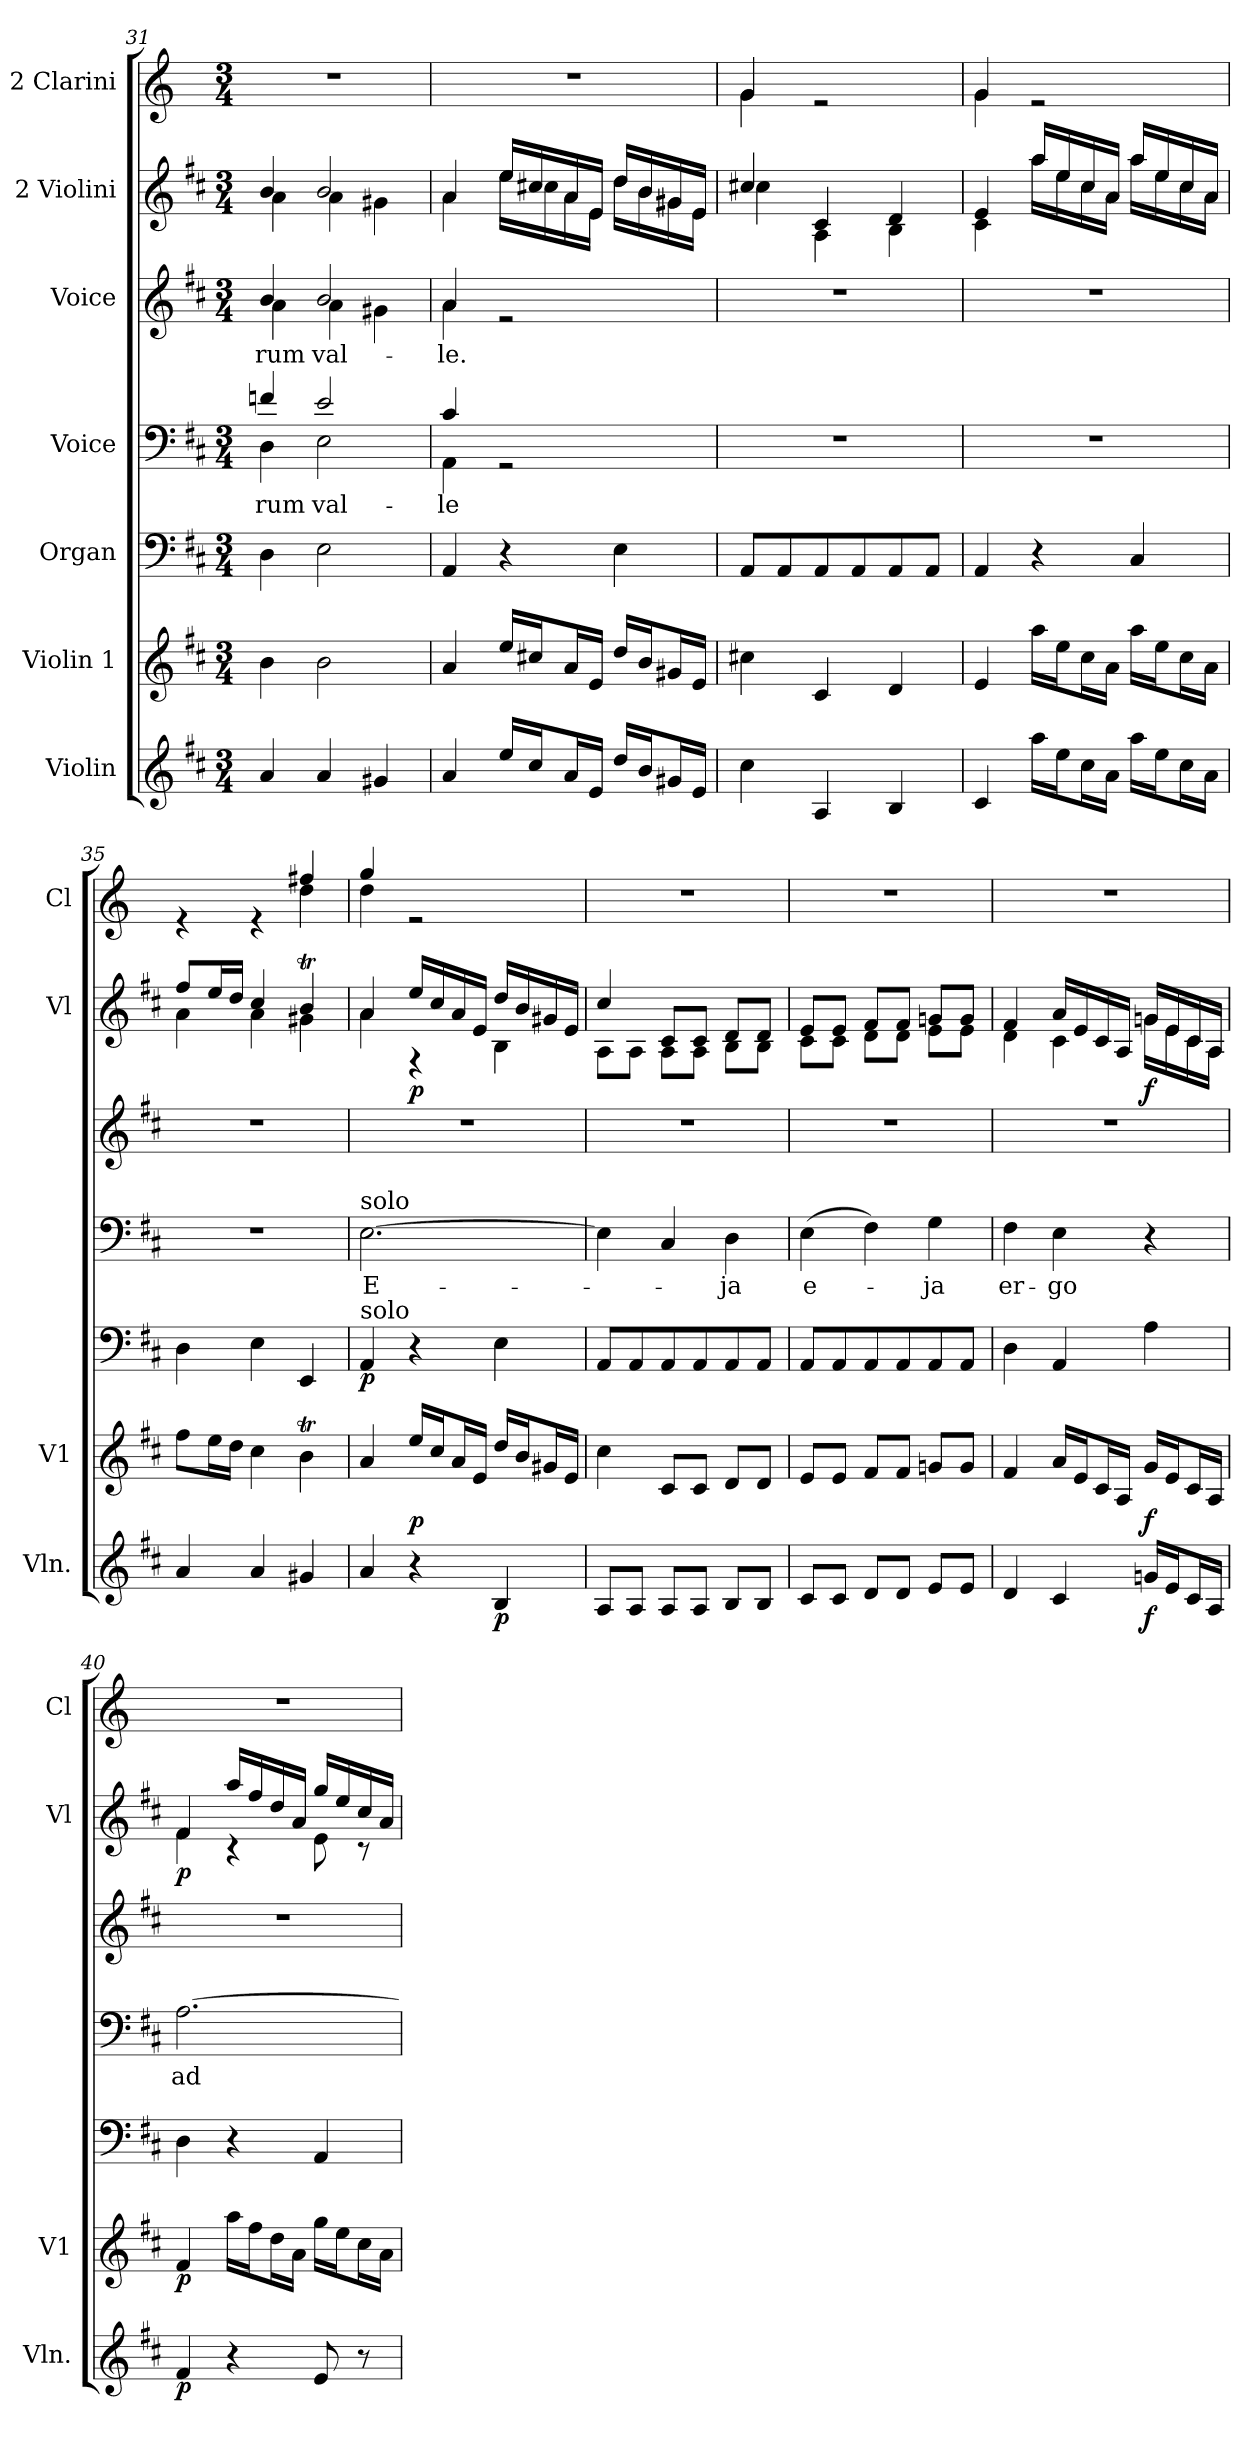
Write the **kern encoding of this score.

**kern	**dynam	**kern	**dynam	**kern	**dynam	**kern	**text	**kern	**text	**kern	**dynam	**kern
*part7	*part7	*part6	*part6	*part5	*part5	*part4	*part4	*part3	*part3	*part2	*part2	*part1
*staff7	*staff7	*staff6	*staff6	*staff5	*staff5	*staff4	*staff4	*staff3	*staff3	*staff2	*staff2	*staff1
*I"Violin	*	*I"Violin 1	*	*I"Organ	*	*I"Voice	*	*I"Voice	*	*I"2 Violini	*	*I"2 Clarini
*I'Vln.	*	*I'V1	*	*	*	*	*	*	*	*I'Vl	*	*I'Cl
*clefG2	*	*clefG2	*	*clefF4	*	*clefF4	*	*clefG2	*	*clefG2	*	*clefG2
*	*	*	*	*	*	*	*	*	*	*	*	*ITrd-1c-2
*k[f#c#]	*	*k[f#c#]	*	*k[f#c#]	*	*k[f#c#]	*	*k[f#c#]	*	*k[f#c#]	*	*k[f#c#]
*M3/4	*	*M3/4	*	*M3/4	*	*M3/4	*	*M3/4	*	*M3/4	*	*M3/4
=31	=31	=31	=31	=31	=31	=31	=31	=31	=31	=31	=31	=31
!	!	!	!	!	!	!	!LO:LY:b	!	!LO:LY:b	!	!	!
*	*	*	*	*	*	*^	*	*^	*	*^	*	*
4a/	.	4b\	.	4D\	.	4fn/	4D\	-rum	4b/	4a\	-rum	4b/	4a\	.	2.r
!	!	!	!	!	!	!	!	!LO:LY:b	!	!	!LO:LY:b	!	!	!	!
4a/	.	2b\	.	2E\	.	2e/	2E\	val-	2b/	4a\	val-	2b/	4a\	.	.
4g#X/	.	.	.	.	.	.	.	.	.	4g#X\	.	.	4g#X\	.	.
=32	=32	=32	=32	=32	=32	=32	=32	=32	=32	=32	=32	=32	=32	=32	=32
!	!	!	!	!	!	!	!	!LO:LY:b	!	!	!LO:LY:b	!	!	!	!
4a/	.	4a/	.	4AA/	.	4c#/	4AA\	-le	4a/	4a\	-le.	4a/	4a\	.	2.r
16ee/LL	.	16ee/LL	.	4r	.	2rGG	2ryy	.	2re	2ryy	.	16ee/LL	16ee\LL	.	.
16cc#/J	.	16cc#X/J	.	.	.	.	.	.	.	.	.	16cc#X/	16cc#\	.	.
16a/L	.	16a/L	.	.	.	.	.	.	.	.	.	16a/	16a\	.	.
16e/JJ	.	16e/JJ	.	.	.	.	.	.	.	.	.	16e/JJ	16e\JJ	.	.
16dd/LL	.	16dd/LL	.	4E\	.	.	.	.	.	.	.	16dd/LL	16dd\LL	.	.
16b/J	.	16b/J	.	.	.	.	.	.	.	.	.	16b/	16b\	.	.
16g#X/L	.	16g#X/L	.	.	.	.	.	.	.	.	.	16g#X/	16g#\	.	.
16e/JJ	.	16e/JJ	.	.	.	.	.	.	.	.	.	16e/JJ	16e\JJ	.	.
*	*	*	*	*	*	*v	*v	*	*	*	*	*	*	*	*
*	*	*	*	*	*	*	*	*v	*v	*	*	*	*	*
!!LO:PB:g=z
=33	=33	=33	=33	=33	=33	=33	=33	=33	=33	=33	=33	=33	=33
*	*	*	*	*	*	*	*	*	*	*	*	*	*^
4cc#\	.	4cc#X\	.	8AA/L	.	2.r	.	2.r	.	4cc#X/	4cc#\	.	4a/	4a\
.	.	.	.	8AA/	.	.	.	.	.	.	.	.	.	.
4A/	.	4c#/	.	8AA/	.	.	.	.	.	4c#/	4A\	.	2re	2ryy
.	.	.	.	8AA/	.	.	.	.	.	.	.	.	.	.
4B/	.	4d/	.	8AA/	.	.	.	.	.	4d/	4B\	.	.	.
.	.	.	.	8AA/J	.	.	.	.	.	.	.	.	.	.
=34	=34	=34	=34	=34	=34	=34	=34	=34	=34	=34	=34	=34	=34	=34
4c#/	.	4e/	.	4AA/	.	2.r	.	2.r	.	4e/	4c#\	.	4a/	4a\
16aa\LL	.	16aa\LL	.	4r	.	.	.	.	.	16aa/LL	16aa\LL	.	2re	2ryy
16ee\J	.	16ee\J	.	.	.	.	.	.	.	16ee/	16ee\	.	.	.
16cc#\L	.	16cc#\L	.	.	.	.	.	.	.	16cc#/	16cc#\	.	.	.
16a\JJ	.	16a\JJ	.	.	.	.	.	.	.	16a/JJ	16a\JJ	.	.	.
16aa\LL	.	16aa\LL	.	4C#/	.	.	.	.	.	16aa/LL	16aa\LL	.	.	.
16ee\J	.	16ee\J	.	.	.	.	.	.	.	16ee/	16ee\	.	.	.
16cc#\L	.	16cc#\L	.	.	.	.	.	.	.	16cc#/	16cc#\	.	.	.
16a\JJ	.	16a\JJ	.	.	.	.	.	.	.	16a/JJ	16a\JJ	.	.	.
=35	=35	=35	=35	=35	=35	=35	=35	=35	=35	=35	=35	=35	=35	=35
4a/	.	8ff#\L	.	4D\	.	2.r	.	2.r	.	8ff#/L	4a\	.	4re	2ryy
.	.	16ee\L	.	.	.	.	.	.	.	16ee/L	.	.	.	.
.	.	16dd\JJ	.	.	.	.	.	.	.	16dd/JJ	.	.	.	.
4a/	.	4cc#\	.	4E\	.	.	.	.	.	4cc#/	4a\	.	4re	.
4g#X/	.	4bT\	.	4EE/	.	.	.	.	.	4bT/	4g#X\	.	4gg#X/	4ee\
=36	=36	=36	=36	=36	=36	=36	=36	=36	=36	=36	=36	=36	=36	=36
!	!	!	!	!	!	!LO:TX:a:t=solo	!	!	!	!	!	!	!	!
!	!	!	!	!LO:TX:a:t=solo	!	!	!	!	!	!	!	!	!	!
!	!	!	!	!	!LO:DY:b	!	!LO:LY:b	!	!	!	!	!	!	!
4a/	.	4a/	.	4AA/	p	[2.E\	E-	2.r	.	4a/	4a\	.	4aa/	4ee\
!	!	!	!LO:DY:b	!	!	!	!	!	!	!	!	!LO:DY:b	!	!
4r	.	16ee/LL	p	4r	.	.	.	.	.	16ee/LL	4r	p	2re	2ryy
.	.	16cc#/J	.	.	.	.	.	.	.	16cc#/	.	.	.	.
.	.	16a/L	.	.	.	.	.	.	.	16a/	.	.	.	.
.	.	16e/JJ	.	.	.	.	.	.	.	16e/JJ	.	.	.	.
!	!LO:DY:b	!	!	!	!	!	!	!	!	!	!	!	!	!
4B/	p	16dd/LL	.	4E\	.	.	.	.	.	16dd/LL	4B\	.	.	.
.	.	16b/J	.	.	.	.	.	.	.	16b/	.	.	.	.
.	.	16g#X/L	.	.	.	.	.	.	.	16g#X/	.	.	.	.
.	.	16e/JJ	.	.	.	.	.	.	.	16e/JJ	.	.	.	.
*	*	*	*	*	*	*	*	*	*	*	*	*	*v	*v
=37	=37	=37	=37	=37	=37	=37	=37	=37	=37	=37	=37	=37	=37
8A/L	.	4cc#\	.	8AA/L	.	4E\]	.	2.r	.	4cc#/	8A\L	.	2.r
8A/J	.	.	.	8AA/	.	.	.	.	.	.	8A\J	.	.
8A/L	.	8c#/L	.	8AA/	.	4C#/	.	.	.	8c#/L	8A\L	.	.
8A/J	.	8c#/J	.	8AA/	.	.	.	.	.	8c#/J	8A\J	.	.
!	!	!	!	!	!	!	!LO:LY:b	!	!	!	!	!	!
8B/L	.	8d/L	.	8AA/	.	4D\	-ja	.	.	8d/L	8B\L	.	.
8B/J	.	8d/J	.	8AA/J	.	.	.	.	.	8d/J	8B\J	.	.
=38	=38	=38	=38	=38	=38	=38	=38	=38	=38	=38	=38	=38	=38
!	!	!	!	!	!	!	!LO:LY:b	!	!	!	!	!	!
8c#/L	.	8e/L	.	8AA/L	.	(4E\	e-	2.r	.	8e/L	8c#\L	.	2.r
8c#/J	.	8e/J	.	8AA/	.	.	.	.	.	8e/J	8c#\J	.	.
8d/L	.	8f#/L	.	8AA/	.	4F#\)	.	.	.	8f#/L	8d\L	.	.
8d/J	.	8f#/J	.	8AA/	.	.	.	.	.	8f#/J	8d\J	.	.
!	!	!	!	!	!	!	!LO:LY:b	!	!	!	!	!	!
8e/L	.	8gn/L	.	8AA/	.	4G\	-ja	.	.	8gn/L	8e\L	.	.
8e/J	.	8g/J	.	8AA/J	.	.	.	.	.	8g/J	8e\J	.	.
!!LO:LB:g=z
=39	=39	=39	=39	=39	=39	=39	=39	=39	=39	=39	=39	=39	=39
!	!	!	!	!	!	!	!LO:LY:b	!	!	!	!	!	!
4d/	.	4f#/	.	4D\	.	4F#\	er-	2.r	.	4f#/	4d\	.	2.r
!	!	!	!	!	!	!	!LO:LY:b	!	!	!	!	!	!
4c#/	.	16a/LL	.	4AA/	.	4E\	-go	.	.	16a/LL	4c#\	.	.
.	.	16e/J	.	.	.	.	.	.	.	16e/	.	.	.
.	.	16c#/L	.	.	.	.	.	.	.	16c#/	.	.	.
.	.	16A/JJ	.	.	.	.	.	.	.	16A/JJ	.	.	.
!	!LO:DY:b	!	!LO:DY:b	!	!LO:DY:b	!	!	!	!	!	!	!LO:DY:b	!
16gn/LL	f	16g/LL	f	4A\	other-dynamics	4r	.	.	.	16g/LL	16gn\LL	f	.
16e/J	.	16e/J	.	.	.	.	.	.	.	16e/	16e\	.	.
16c#/L	.	16c#/L	.	.	.	.	.	.	.	16c#/	16c#\	.	.
16A/JJ	.	16A/JJ	.	.	.	.	.	.	.	16A/JJ	16A\JJ	.	.
=40	=40	=40	=40	=40	=40	=40	=40	=40	=40	=40	=40	=40	=40
!	!LO:DY:b	!	!LO:DY:b	!	!LO:DY:b	!	!LO:LY:b	!	!	!	!	!LO:DY:b	!
4f#/	p	4f#/	p	4D\	other-dynamics	[2.A\	ad-	2.r	.	4f#/	4f#\	p	2.r
4r	.	16aa\LL	.	4r	.	.	.	.	.	16aa/LL	4r	.	.
.	.	16ff#\J	.	.	.	.	.	.	.	16ff#/	.	.	.
.	.	16dd\L	.	.	.	.	.	.	.	16dd/	.	.	.
.	.	16a\JJ	.	.	.	.	.	.	.	16a/JJ	.	.	.
8e/	.	16gg\LL	.	4AA/	.	.	.	.	.	16gg/LL	8e\	.	.
.	.	16ee\J	.	.	.	.	.	.	.	16ee/	.	.	.
8r	.	16cc#\L	.	.	.	.	.	.	.	16cc#/	8r	.	.
.	.	16a\JJ	.	.	.	.	.	.	.	16a/JJ	.	.	.
*	*	*	*	*	*	*	*	*	*	*v	*v	*	*
=	=	=	=	=	=	=	=	=	=	=	=	=
*-	*-	*-	*-	*-	*-	*-	*-	*-	*-	*-	*-	*-
